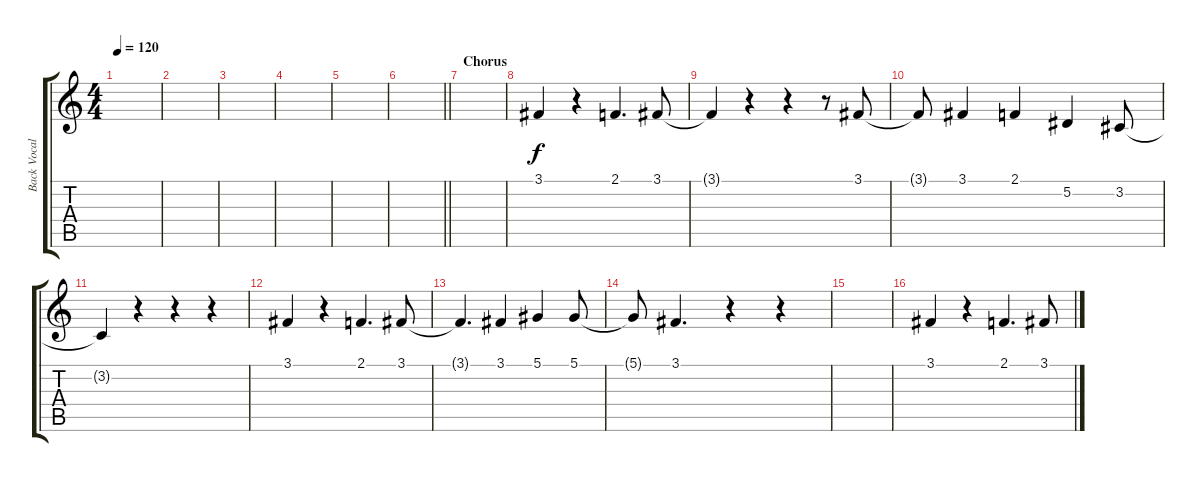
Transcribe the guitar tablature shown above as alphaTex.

\track ("Back Vocals" "Back Vocal") {instrument tenorsax}
\staff {score tabs}
\tuning (Eb4 Bb3 Gb3 Db3 Ab2 Eb2) {hide}
\ts (4 4)
\tempo 120
\clef g2
\ks c
|
|
|
|
|
\barLineRight lightlight
|
\section ("" "Chorus")
|
3.1.4 r.4 2.1.4{d} 3.1.8 |
3.1{t}.4 r.4 r.4 r.8 3.1.8 |
3.1{t}.8 3.1.4 2.1.4 5.2.4 3.2.8 |
3.2{t}.4 r.4 r.4 r.4 |
3.1.4 r.4 2.1.4{d} 3.1.8 |
3.1{t}.4{d} 3.1.4 5.1.4 5.1.8 |
5.1{t}.8 3.1.4{d} r.4 r.4 |
|
3.1.4 r.4 2.1.4{d} 3.1.8
